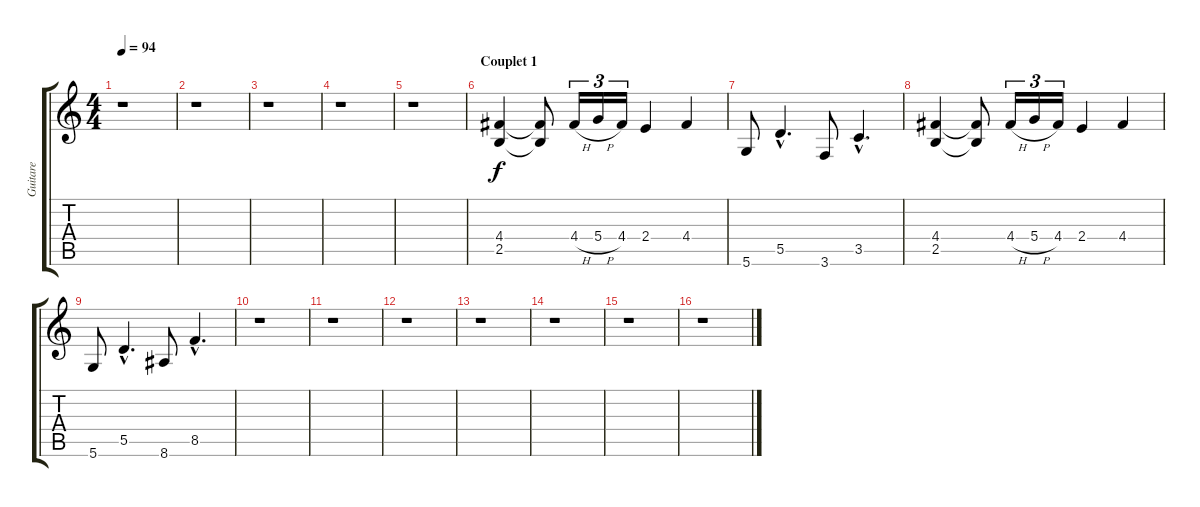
\track ("Guitare" "Guitare") {instrument distortionguitar}
\staff {score tabs}
\tuning (E4 B3 G3 D3 A2 D2) {hide}
\ts (4 4)
\tempo 94
\clef g2
\ks c
r.1{dy f instrument distortionguitar} |
r.1 |
r.1 |
r.1 |
r.1 |
\section ("" "Couplet 1")
(4.4 2.5).4 (4.4{t} 2.5{t}).8 4.4{h}.16{tu (3 2)} 5.4{h}.16{tu (3 2)} 4.4.16{tu (3 2)} 2.4.4 4.4.4 |
5.6.8 5.5{hac}.4{d} 3.6.8 3.5{hac}.4{d} |
(4.4 2.5).4 (4.4{t} 2.5{t}).8 4.4{h}.16{tu (3 2)} 5.4{h}.16{tu (3 2)} 4.4.16{tu (3 2)} 2.4.4 4.4.4 |
5.6.8 5.5{hac}.4{d} 8.6.8 8.5{hac}.4{d} |
r.1 |
r.1 |
r.1 |
r.1 |
r.1 |
r.1 |
r.1
